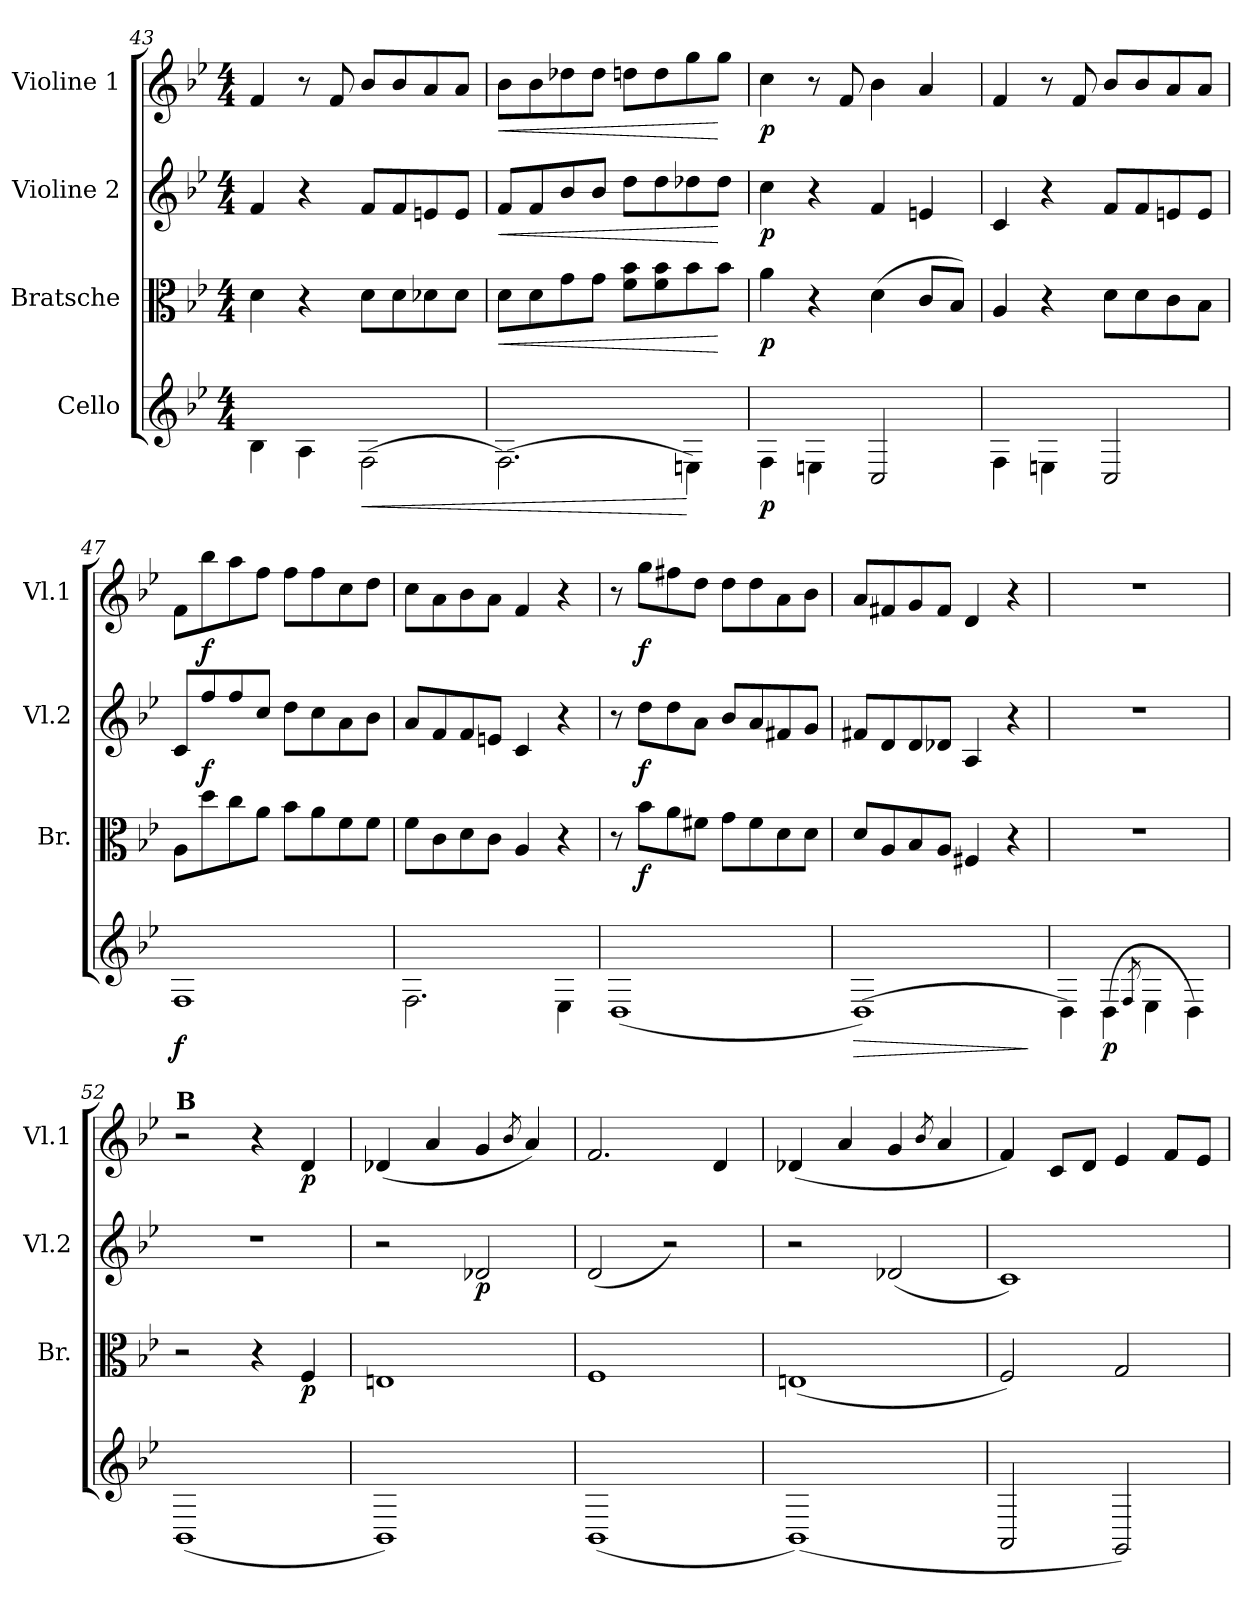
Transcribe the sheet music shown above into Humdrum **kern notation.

**kern	**dynam	**kern	**dynam	**kern	**dynam	**kern	**dynam
*part4	*part4	*part3	*part3	*part2	*part2	*part1	*part1
*staff4	*staff4	*staff3	*staff3	*staff2	*staff2	*staff1	*staff1
*I"Cello	*	*I"Bratsche	*	*I"Violine 2	*	*I"Violine 1	*
*	*	*I'Br.	*	*I'Vl.2	*	*I'Vl.1	*
!!LO:LB:g=z
*clefG2	*	*clefC3	*	*clefG2	*	*clefG2	*
*k[b-e-]	*	*k[b-e-]	*	*k[b-e-]	*	*k[b-e-]	*
*M4/4	*	*M4/4	*	*M4/4	*	*M4/4	*
=43	=43	=43	=43	=43	=43	=43	=43
4B-\	.	4d\	.	4f/	.	4f/	.
4A\	.	4r	.	4r	.	8r	.
.	.	.	.	.	.	8f/	.
!	!LO:HP:b	!	!	!	!	!	!
(2F\	<	8d\L	.	8f/L	.	8b-/L	.
.	.	8d\	.	8f/	.	8b-/	.
.	.	8d-X\	.	8en/	.	8a/	.
.	.	8d-\J	.	8e/J	.	8a/J	.
=44	=44	=44	=44	=44	=44	=44	=44
!	!	!	!LO:HP:b	!	!LO:HP:b	!	!LO:HP:b
(2.F\)	.	8d\L	<	8f/L	<	8b-\L	<
.	.	8d\	.	8f/	.	8b-\	.
.	.	8g\	.	8b-/	.	8dd-X\	.
.	.	8g\J	.	8b-/J	.	8dd-\J	.
.	.	8f\ 8b-\L	.	8dd\L	.	8ddn\L	.
.	.	8f\ 8b-\	.	8dd\	.	8dd\	.
4En\)	[	8b-\	.	8dd-X\	.	8gg\	.
.	.	8b-\J	[	8dd-\J	[	8gg\J	[
=45	=45	=45	=45	=45	=45	=45	=45
!	!LO:DY:b	!	!LO:DY:b	!	!LO:DY:b	!	!LO:DY:b
4F\	p	4a\	p	4cc\	p	4cc\	p
4En\	.	4r	.	4r	.	8r	.
.	.	.	.	.	.	8f/	.
2C/	.	(4d\	.	4f/	.	4b-\	.
.	.	8c/L	.	4en/	.	4a/	.
.	.	8B-/J)	.	.	.	.	.
!!LO:LB:g=z
=46	=46	=46	=46	=46	=46	=46	=46
4F\	.	4A/	.	4c/	.	4f/	.
4En\	.	4r	.	4r	.	8r	.
.	.	.	.	.	.	8f/	.
2C/	.	8d\L	.	8f/L	.	8b-/L	.
.	.	8d\	.	8f/	.	8b-/	.
.	.	8c\	.	8en/	.	8a/	.
.	.	8B-\J	.	8e/J	.	8a/J	.
=47	=47	=47	=47	=47	=47	=47	=47
!	!LO:DY:b	!	!	!	!	!	!
1F	f	8A\L	.	8c/L	.	8f\L	.
!	!	!	!	!	!LO:DY:b	!	!LO:DY:b
.	.	8dd\	.	8ff/	f	8bb-\	f
.	.	8cc\	.	8ff/	.	8aa\	.
.	.	8a\J	.	8cc/J	.	8ff\J	.
.	.	8b-\L	.	8dd\L	.	8ff\L	.
.	.	8a\	.	8cc\	.	8ff\	.
.	.	8f\	.	8a\	.	8cc\	.
.	.	8f\J	.	8b-\J	.	8dd\J	.
!!LO:PB:g=z
=48	=48	=48	=48	=48	=48	=48	=48
2.F\	.	8f\L	.	8a/L	.	8cc\L	.
.	.	8c\	.	8f/	.	8a\	.
.	.	8d\	.	8f/	.	8b-\	.
.	.	8c\J	.	8en/J	.	8a\J	.
.	.	4A/	.	4c/	.	4f/	.
4E-\	.	4r	.	4r	.	4r	.
=49	=49	=49	=49	=49	=49	=49	=49
(1D	.	8r	.	8r	.	8r	.
!	!	!	!LO:DY:b	!	!LO:DY:b	!	!LO:DY:b
.	.	8b-\L	f	8dd\L	f	8gg\L	f
.	.	8a\	.	8dd\	.	8ff#X\	.
.	.	8f#X\J	.	8a\J	.	8dd\J	.
.	.	8g\L	.	8b-/L	.	8dd\L	.
.	.	8f#\	.	8a/	.	8dd\	.
.	.	8d\	.	8f#X/	.	8a\	.
.	.	8d\J	.	8g/J	.	8b-\J	.
=50	=50	=50	=50	=50	=50	=50	=50
!	!LO:HP:b	!	!	!	!	!	!
(1D)	>	8d/L	.	8f#X/L	.	8a/L	.
.	.	8A/	.	8d/	.	8f#X/	.
.	.	8B-/	.	8d/	.	8g/	.
.	.	8A/J	.	8d-X/J	.	8f#/J	.
.	.	4F#X/	.	4A/	.	4d/	.
.	.	4r	.	4r	.	4r	.
.	]	.	.	.	.	.	.
=51	=51	=51	=51	=51	=51	=51	=51
4D\)	.	1r	.	1r	.	1r	.
!	!LO:DY:b	!	!	!	!	!	!
(4D\	p	.	.	.	.	.	.
8qF/	.	.	.	.	.	.	.
4E-\	.	.	.	.	.	.	.
4D\)	.	.	.	.	.	.	.
!!LO:LB:g=z
=52	=52	=52	=52	=52	=52	=52	=52
!	!	!	!	!	!	!LO:TX:a:B:t=B	!
(1BB-	.	2r	.	1r	.	2r	.
.	.	4r	.	.	.	4r	.
!	!	!	!LO:DY:b	!	!	!	!LO:DY:b
.	.	4F/	p	.	.	4d/	p
=53	=53	=53	=53	=53	=53	=53	=53
1BB-)	.	1En	.	2r	.	(4d-X/	.
.	.	.	.	.	.	4a/	.
!	!	!	!	!	!LO:DY:b	!	!
.	.	.	.	2d-X/	p	4g/	.
.	.	.	.	.	.	8qb-/	.
.	.	.	.	.	.	4a/)	.
!!LO:LB:g=z
=54	=54	=54	=54	=54	=54	=54	=54
(1BB-	.	1F	.	(2d/	.	2.f/	.
.	.	.	.	2r)	.	.	.
.	.	.	.	.	.	4d/	.
=55	=55	=55	=55	=55	=55	=55	=55
(1BB-)	.	(1En	.	2r	.	(4d-X/	.
.	.	.	.	.	.	4a/	.
.	.	.	.	(2d-X/	.	4g/	.
.	.	.	.	.	.	8qb-/	.
.	.	.	.	.	.	4a/	.
=56	=56	=56	=56	=56	=56	=56	=56
2AA/	.	2F/)	.	1c)	.	4f/)	.
.	.	.	.	.	.	8c/L	.
.	.	.	.	.	.	8d/J	.
2GG/)	.	2G/	.	.	.	4e-/	.
.	.	.	.	.	.	8f/L	.
.	.	.	.	.	.	8e-/J	.
=	=	=	=	=	=	=	=
*-	*-	*-	*-	*-	*-	*-	*-
